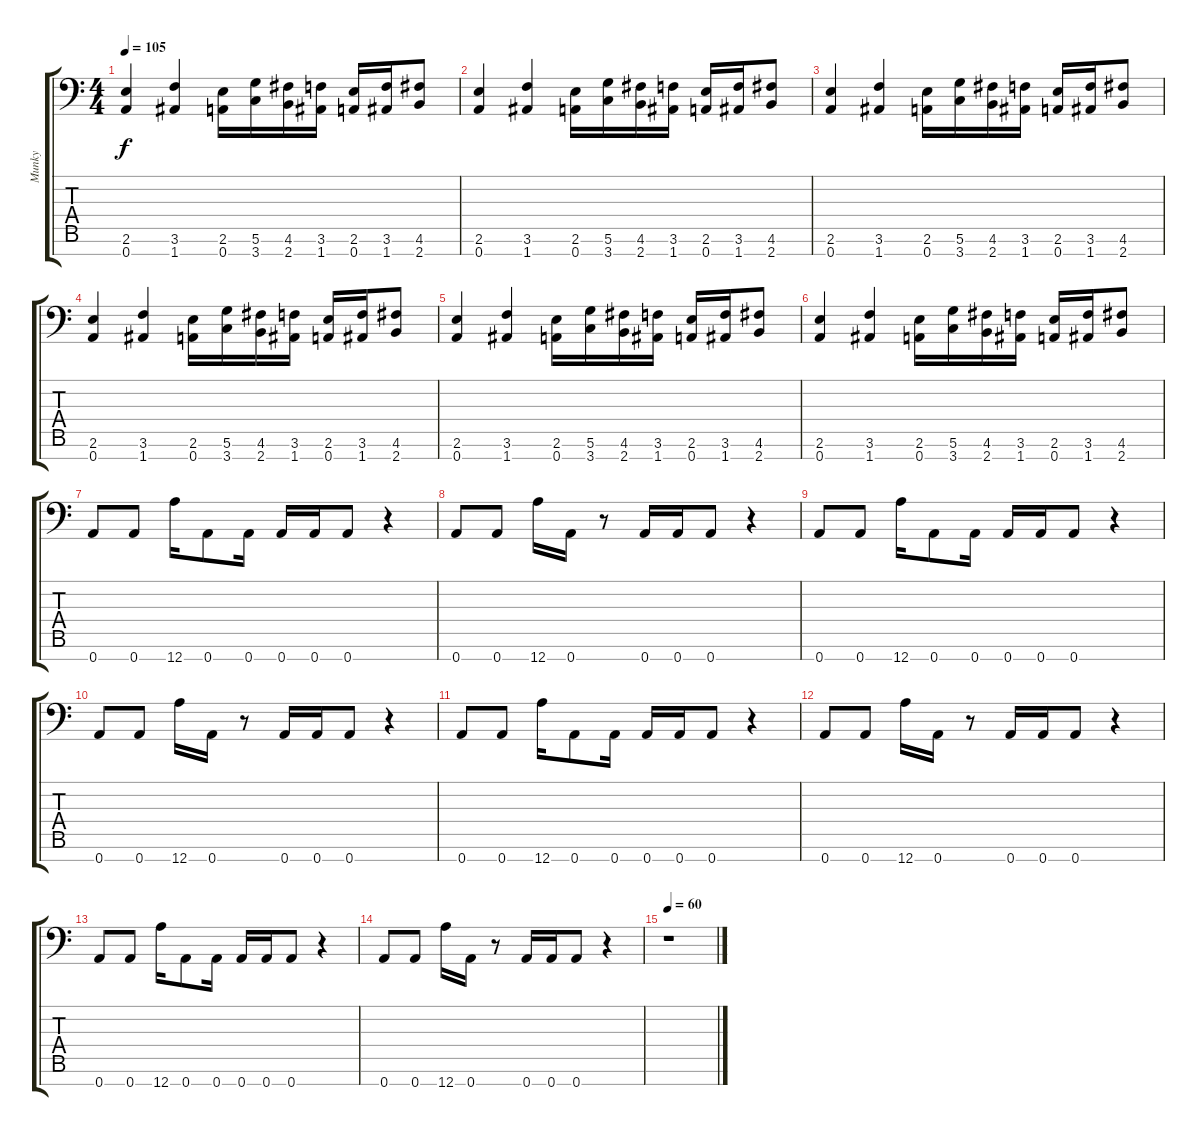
\track ("Munky" "Munky") {instrument distortionguitar}
\staff {score tabs}
\tuning (D4 A3 F3 C3 G2 D2 A1) {hide}
\ts (4 4)
\tempo 105
\clef f4
\ks c
(2.6 0.7).4{dy f volume 16} (3.6 1.7).4 (2.6 0.7).16 (5.6 3.7).16 (4.6 2.7).16 (3.6 1.7).16 (2.6 0.7).16 (3.6 1.7).16 (4.6 2.7).8 |
(2.6 0.7).4 (3.6 1.7).4 (2.6 0.7).16 (5.6 3.7).16 (4.6 2.7).16 (3.6 1.7).16 (2.6 0.7).16 (3.6 1.7).16 (4.6 2.7).8 |
(2.6 0.7).4{volume 16} (3.6 1.7).4 (2.6 0.7).16 (5.6 3.7).16 (4.6 2.7).16 (3.6 1.7).16 (2.6 0.7).16 (3.6 1.7).16 (4.6 2.7).8 |
(2.6 0.7).4 (3.6 1.7).4 (2.6 0.7).16 (5.6 3.7).16 (4.6 2.7).16 (3.6 1.7).16 (2.6 0.7).16 (3.6 1.7).16 (4.6 2.7).8 |
(2.6 0.7).4{volume 16} (3.6 1.7).4 (2.6 0.7).16 (5.6 3.7).16 (4.6 2.7).16 (3.6 1.7).16 (2.6 0.7).16 (3.6 1.7).16 (4.6 2.7).8 |
(2.6 0.7).4 (3.6 1.7).4 (2.6 0.7).16 (5.6 3.7).16 (4.6 2.7).16 (3.6 1.7).16 (2.6 0.7).16 (3.6 1.7).16 (4.6 2.7).8 |
0.7.8 0.7.8 12.7.16 0.7.8 0.7.16 0.7.16 0.7.16 0.7.8 r.4 |
0.7.8 0.7.8 12.7.16 0.7.16 r.8 0.7.16 0.7.16 0.7.8 r.4 |
0.7.8 0.7.8 12.7.16 0.7.8 0.7.16 0.7.16 0.7.16 0.7.8 r.4 |
0.7.8 0.7.8 12.7.16 0.7.16 r.8 0.7.16 0.7.16 0.7.8 r.4 |
0.7.8 0.7.8 12.7.16 0.7.8 0.7.16 0.7.16 0.7.16 0.7.8 r.4 |
0.7.8 0.7.8 12.7.16 0.7.16 r.8 0.7.16 0.7.16 0.7.8 r.4 |
0.7.8 0.7.8 12.7.16 0.7.8 0.7.16 0.7.16 0.7.16 0.7.8 r.4 |
0.7.8 0.7.8 12.7.16 0.7.16 r.8 0.7.16 0.7.16 0.7.8 r.4 |
\tempo 60
r.1
